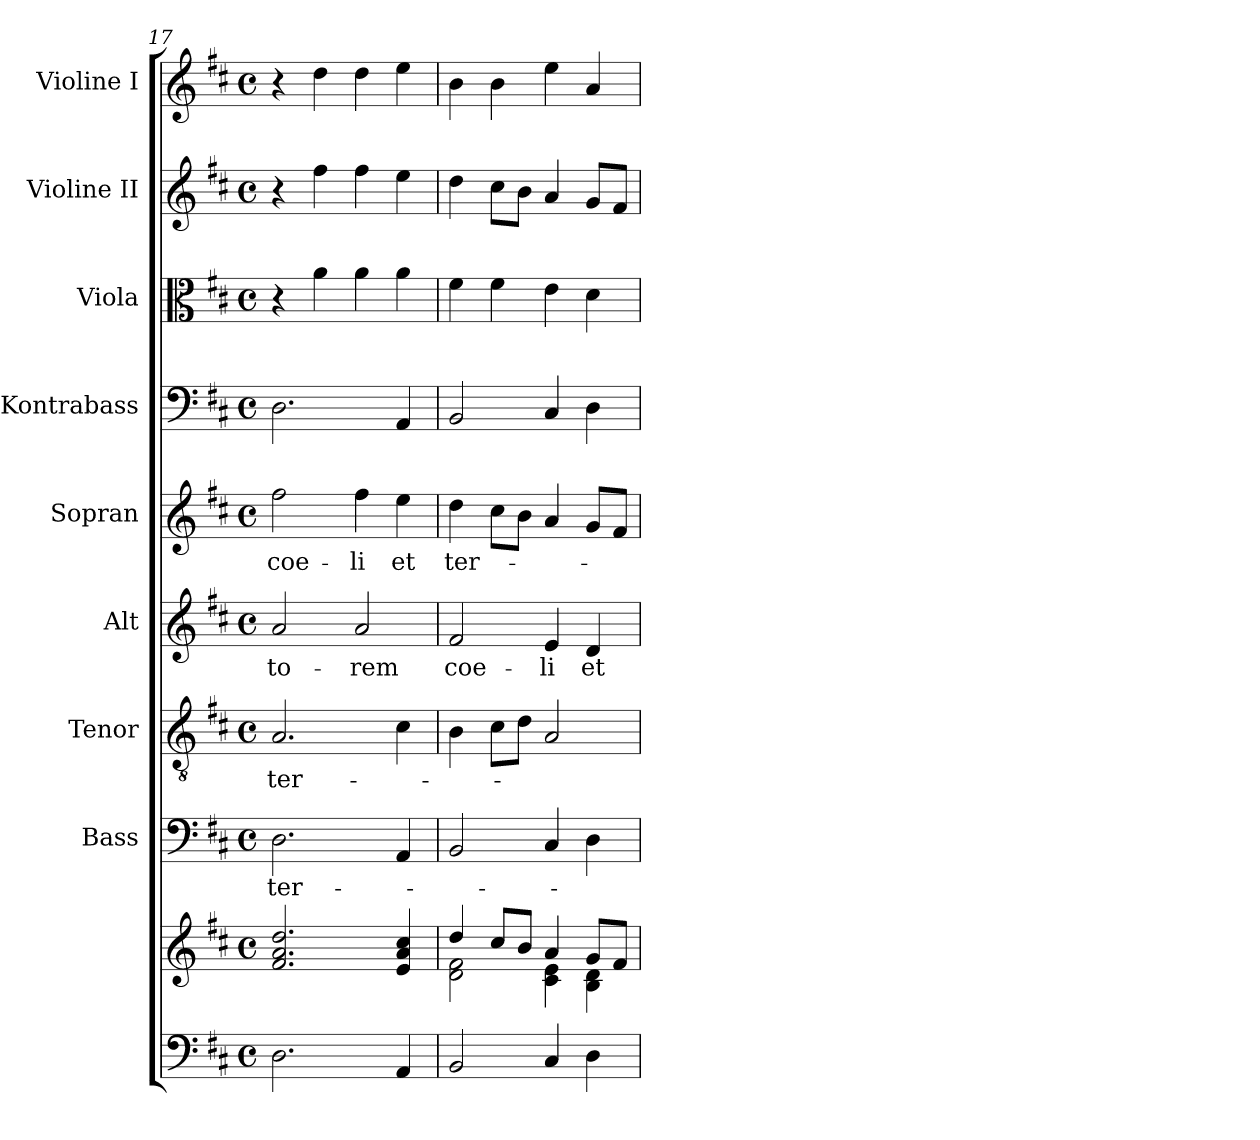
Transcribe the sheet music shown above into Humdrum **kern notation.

**kern	**kern	**kern	**text	**kern	**text	**kern	**text	**kern	**text	**kern	**kern	**kern	**kern
*part9	*part9	*part8	*part8	*part7	*part7	*part6	*part6	*part5	*part5	*part4	*part3	*part2	*part1
*staff10	*staff9	*staff8	*staff8	*staff7	*staff7	*staff6	*staff6	*staff5	*staff5	*staff4	*staff3	*staff2	*staff1
*	*	*I"Bass	*	*I"Tenor	*	*I"Alt	*	*I"Sopran	*	*I"Kontrabass	*I"Viola	*I"Violine II	*I"Violine I
*	*	*I'B.	*	*I'T.	*	*I'A.	*	*I'S.	*	*I'Kb.	*I'Vla.	*I'Vl. II	*I'Vl. I
*clefF4	*clefG2	*clefF4	*	*clefGv2	*	*clefG2	*	*clefG2	*	*clefF4	*clefC3	*clefG2	*clefG2
*	*	*	*	*	*	*	*	*	*	*ITrd7c12	*	*	*
*k[f#c#]	*k[f#c#]	*k[f#c#]	*	*k[f#c#]	*	*k[f#c#]	*	*k[f#c#]	*	*k[f#c#]	*k[f#c#]	*k[f#c#]	*k[f#c#]
*D:	*D:	*D:	*	*D:	*	*D:	*	*D:	*	*D:	*D:	*D:	*D:
*M4/4	*M4/4	*M4/4	*	*M4/4	*	*M4/4	*	*M4/4	*	*M4/4	*M4/4	*M4/4	*M4/4
*met(c)	*met(c)	*met(c)	*	*met(c)	*	*met(c)	*	*met(c)	*	*met(c)	*met(c)	*met(c)	*met(c)
=17	=17	=17	=17	=17	=17	=17	=17	=17	=17	=17	=17	=17	=17
!	!	!	!LO:LY:b	!	!LO:LY:b	!	!LO:LY:b	!	!LO:LY:b	!	!	!	!
2.D\	2.f#/ 2.a/ 2.dd/	2.D\	ter-	2.A/	ter-	2a/	-to-	2ff#\	coe-	2.DD\	4r	4r	4r
.	.	.	.	.	.	.	.	.	.	.	4a\	4ff#\	4dd\
!	!	!	!	!	!	!	!LO:LY:b	!	!LO:LY:b	!	!	!	!
.	.	.	.	.	.	2a/	-rem	4ff#\	-li	.	4a\	4ff#\	4dd\
!	!	!	!	!	!	!	!	!	!LO:LY:b	!	!	!	!
4AA/	4e/ 4a/ 4cc#/	4AA/	.	4c#\	.	.	.	4ee\	et	4AAA/	4a\	4ee\	4ee\
!!LO:PB:g=z
=18	=18	=18	=18	=18	=18	=18	=18	=18	=18	=18	=18	=18	=18
*	*^	*	*	*	*	*	*	*	*	*	*	*	*
!	!	!	!	!	!	!	!	!LO:LY:b	!	!LO:LY:b	!	!	!	!
2BB/	4dd/	2d\ 2f#\	2BB/	.	4B\	.	2f#/	coe-	4dd\	ter-	2BBB/	4f#\	4dd\	4b\
.	8cc#/L	.	.	.	8c#\L	.	.	.	8cc#\L	.	.	4f#\	8cc#\L	4b\
.	8b/J	.	.	.	8d\J	.	.	.	8b\J	.	.	.	8b\J	.
!	!	!	!	!	!	!	!	!LO:LY:b	!	!	!	!	!	!
4C#/	4a/	4c#\ 4e\	4C#/	.	2A/	.	4e/	-li	4a/	.	4CC#/	4e\	4a/	4ee\
!	!	!	!	!	!	!	!	!LO:LY:b	!	!	!	!	!	!
4D\	8g/L	4B\ 4d\	4D\	.	.	.	4d/	et	8g/L	.	4DD\	4d\	8g/L	4a/
.	8f#/J	.	.	.	.	.	.	.	8f#/J	.	.	.	8f#/J	.
*	*v	*v	*	*	*	*	*	*	*	*	*	*	*	*
=	=	=	=	=	=	=	=	=	=	=	=	=	=
*-	*-	*-	*-	*-	*-	*-	*-	*-	*-	*-	*-	*-	*-
